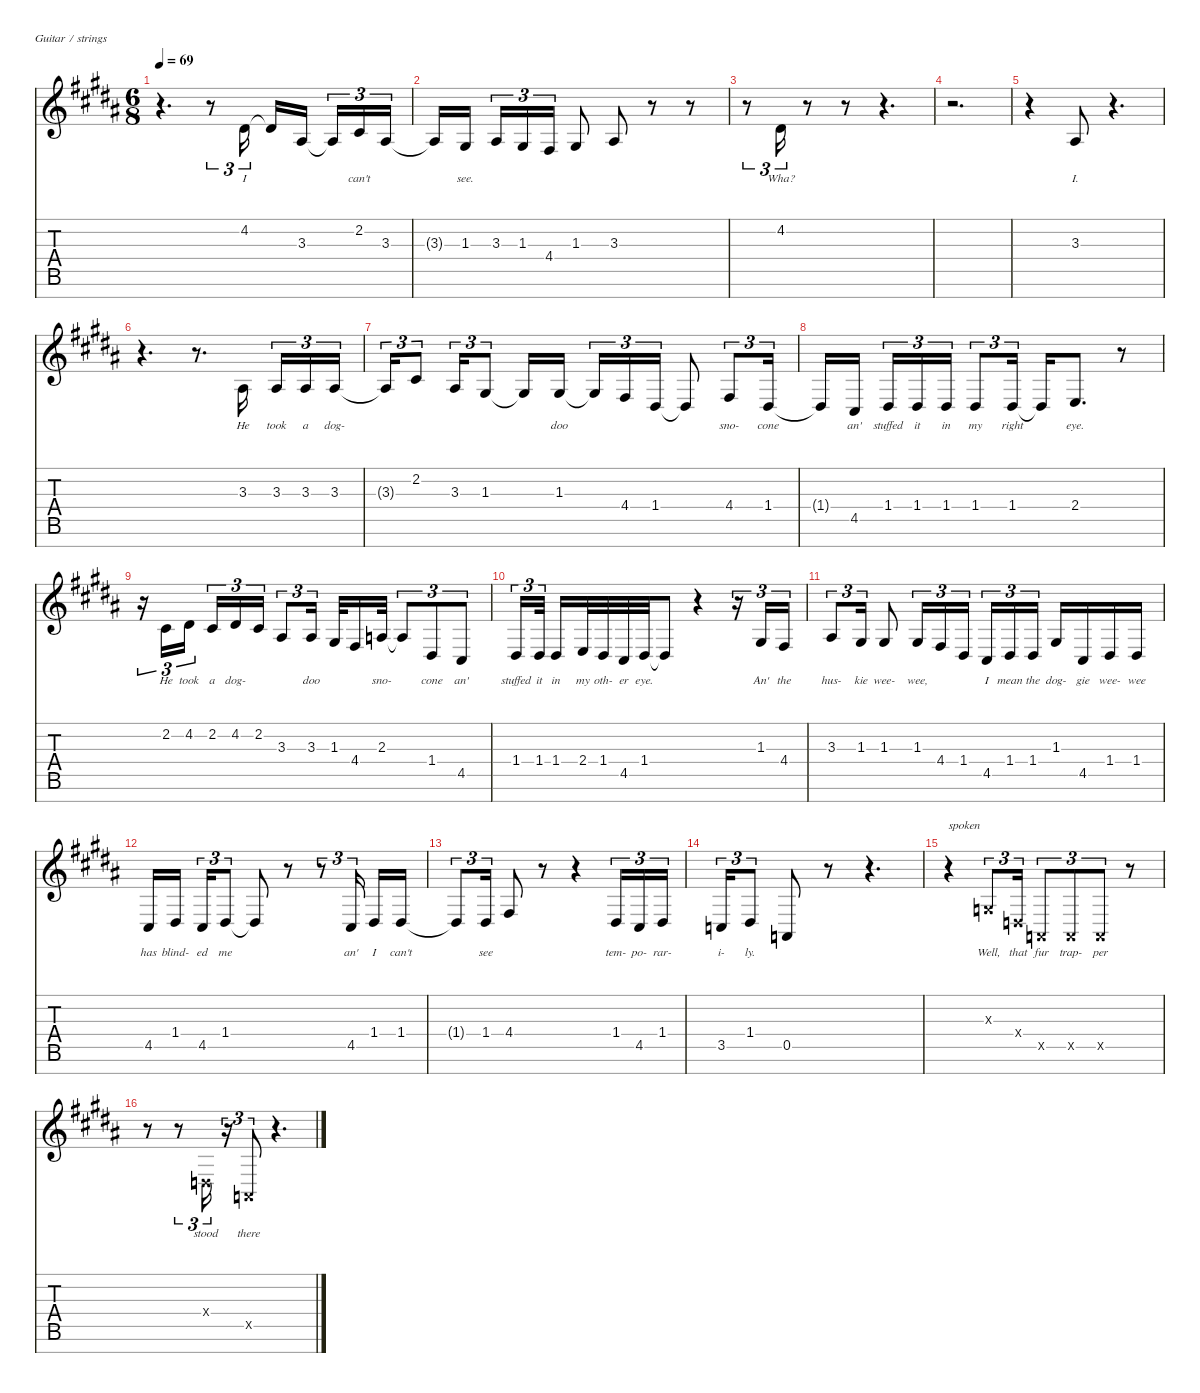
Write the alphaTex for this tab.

\defaultSystemsLayout 4
\hideDynamics
\bracketExtendMode nobrackets
\singleTrackTrackNamePolicy hidden
\multiTrackTrackNamePolicy hidden
\firstSystemTrackNameMode fullname
\firstSystemTrackNameOrientation horizontal
\otherSystemsTrackNameOrientation horizontal
\track ("Vocals" "led.synth.") {instrument lead6voice}
\staff {score tabs}
\tuning (E4 B3 G3 D3 A2 E2 B1)
\ts (6 8)
\tempo 69
\clef g2
\ks b
r.4{d dy fff beam Down} r.8{tu (3 2) beam Down} 4.2{acc #}.16{tu (3 2) lyrics (0 "I") lyrics (1 " ") lyrics (2 " ") lyrics (3 "") lyrics (4 "") beam Up} 4.2{t acc #}.16{dy f beam Up} 3.3{acc #}.16{lyrics (0 " ") lyrics (1 " ") lyrics (2 " ") lyrics (3 "") lyrics (4 "") dy fff beam Up} 3.3{t acc #}.16{tu (3 2) dy f beam Up} 2.2{acc #}.16{tu (3 2) lyrics (0 "can't") lyrics (1 " ") lyrics (2 " ") lyrics (3 "") lyrics (4 "") dy fff beam Up} 3.3{acc #}.16{tu (3 2) lyrics (0 " ") lyrics (1 " ") lyrics (2 " ") lyrics (3 "") lyrics (4 "") beam Up} |
3.3{t acc #}.16{dy f beam Up} 1.3{acc #}.16{lyrics (0 "see.") lyrics (1 " ") lyrics (2 " ") lyrics (3 "") lyrics (4 "") dy fff beam Up} 3.3{acc #}.16{tu (3 2) lyrics (0 " ") lyrics (1 " ") lyrics (2 " ") lyrics (3 "") lyrics (4 "") beam Up} 1.3{acc #}.16{tu (3 2) lyrics (0 " ") lyrics (1 " ") lyrics (2 " ") lyrics (3 "") lyrics (4 "") beam Up} 4.4{acc #}.16{tu (3 2) lyrics (0 " ") lyrics (1 " ") lyrics (2 " ") lyrics (3 "") lyrics (4 "") beam Up} 1.3{acc #}.8{lyrics (0 " ") lyrics (1 " ") lyrics (2 " ") lyrics (3 "") lyrics (4 "") beam Up} 3.3{acc #}.8{lyrics (0 "") lyrics (1 " ") lyrics (2 " ") lyrics (3 "") lyrics (4 "") beam Up} r.8{beam Up} r.8{beam Up} |
r.8{tu (3 2) beam Down} 4.2{acc #}.16{tu (3 2) lyrics (0 "Wha?") lyrics (1 " ") lyrics (2 " ") lyrics (3 "") lyrics (4 "") beam Up} r.8{beam Up} r.8{beam Up} r.4{d beam Up} |
r.2{d beam Down} |
r.4{beam Down} 3.3{acc #}.8{lyrics (0 "I.") lyrics (1 " ") lyrics (2 " ") lyrics (3 "") lyrics (4 "") beam Up} r.4{d beam Up} |
r.4{d beam Down} r.8{d beam Down} 3.3{acc #}.16{lyrics (0 "He") lyrics (1 " ") lyrics (2 " ") lyrics (3 "") lyrics (4 "") beam Up} 3.3{acc #}.16{tu (3 2) lyrics (0 "took") lyrics (1 " ") lyrics (2 " ") lyrics (3 "") lyrics (4 "") beam Up} 3.3{acc #}.16{tu (3 2) lyrics (0 "a") lyrics (1 " ") lyrics (2 " ") lyrics (3 "") lyrics (4 "") beam Up} 3.3{acc #}.16{tu (3 2) lyrics (0 "dog-") lyrics (1 " ") lyrics (2 " ") lyrics (3 "") lyrics (4 "") beam Up} |
3.3{t acc #}.16{tu (3 2) dy f beam Up} 2.2{acc #}.8{tu (3 2) lyrics (0 " ") lyrics (1 " ") lyrics (2 " ") lyrics (3 "") lyrics (4 "") dy fff beam Up} 3.3{acc #}.16{tu (3 2) lyrics (0 " ") lyrics (1 " ") lyrics (2 " ") lyrics (3 "") lyrics (4 "") beam Up} 1.3{acc #}.8{tu (3 2) lyrics (0 " ") lyrics (1 " ") lyrics (2 " ") lyrics (3 "") lyrics (4 "") beam Up} 1.3{t acc #}.16{dy f beam Up} 1.3{acc #}.16{lyrics (0 "doo") lyrics (1 " ") lyrics (2 " ") lyrics (3 "") lyrics (4 "") dy fff beam Up} 1.3{t acc #}.16{tu (3 2) dy f beam Up} 4.4{acc #}.16{tu (3 2) lyrics (0 " ") lyrics (1 " ") lyrics (2 " ") lyrics (3 "") lyrics (4 "") dy fff beam Up} 1.4{acc #}.16{tu (3 2) lyrics (0 " ") lyrics (1 " ") lyrics (2 " ") lyrics (3 "") lyrics (4 "") beam Up} 1.4{t acc #}.8{dy f beam Up} 4.4{acc #}.8{tu (3 2) lyrics (0 "sno-") lyrics (1 " ") lyrics (2 " ") lyrics (3 "") lyrics (4 "") dy fff beam Up} 1.4{acc #}.16{tu (3 2) lyrics (0 "cone") lyrics (1 " ") lyrics (2 " ") lyrics (3 "") lyrics (4 "") beam Up} |
1.4{t acc #}.16{dy f beam Up} 4.5{acc #}.16{lyrics (0 "an'") lyrics (1 " ") lyrics (2 " ") lyrics (3 "") lyrics (4 "") dy fff beam Up} 1.4{acc #}.16{tu (3 2) lyrics (0 "stuffed") lyrics (1 " ") lyrics (2 " ") lyrics (3 "") lyrics (4 "") beam Up} 1.4{acc #}.16{tu (3 2) lyrics (0 "it") lyrics (1 " ") lyrics (2 " ") lyrics (3 "") lyrics (4 "") beam Up} 1.4{acc #}.16{tu (3 2) lyrics (0 "in") lyrics (1 " ") lyrics (2 " ") lyrics (3 "") lyrics (4 "") beam Up} 1.4{acc #}.8{tu (3 2) lyrics (0 "my") lyrics (1 " ") lyrics (2 " ") lyrics (3 "") lyrics (4 "") beam Up} 1.4{acc #}.16{tu (3 2) lyrics (0 "right") lyrics (1 " ") lyrics (2 " ") lyrics (3 "") lyrics (4 "") beam Up} 1.4{t acc #}.16{dy f beam Up} 2.4{acc forcenatural}.8{d lyrics (0 "eye.") lyrics (1 " ") lyrics (2 " ") lyrics (3 "") lyrics (4 "") dy fff beam Up} r.8{beam Up} |
r.16{tu (3 2) beam Down} 2.2{acc #}.16{tu (3 2) lyrics (0 "He") lyrics (1 " ") lyrics (2 " ") lyrics (3 "") lyrics (4 "") beam Up} 4.2{acc #}.16{tu (3 2) lyrics (0 "took") lyrics (1 " ") lyrics (2 " ") lyrics (3 "") lyrics (4 "") beam Up} 2.2{acc #}.16{tu (3 2) lyrics (0 "a") lyrics (1 " ") lyrics (2 " ") lyrics (3 "") lyrics (4 "") beam Up} 4.2{acc #}.16{tu (3 2) lyrics (0 "dog-") lyrics (1 " ") lyrics (2 " ") lyrics (3 "") lyrics (4 "") beam Up} 2.2{acc #}.16{tu (3 2) lyrics (0 " ") lyrics (1 " ") lyrics (2 " ") lyrics (3 "") lyrics (4 "") beam Up} 3.3{acc #}.8{tu (3 2) lyrics (0 " ") lyrics (1 " ") lyrics (2 " ") lyrics (3 "") lyrics (4 "") beam Up} 3.3{acc #}.16{tu (3 2) lyrics (0 "doo") lyrics (1 " ") lyrics (2 " ") lyrics (3 "") lyrics (4 "") beam Up} 1.3{acc #}.32{lyrics (0 " ") lyrics (1 " ") lyrics (2 " ") lyrics (3 "") lyrics (4 "") beam Up} 4.4{acc #}.16{lyrics (0 " ") lyrics (1 " ") lyrics (2 " ") lyrics (3 "") lyrics (4 "") beam Up} 2.3{acc forcenatural}.32{lyrics (0 "sno-") lyrics (1 " ") lyrics (2 " ") lyrics (3 "") lyrics (4 "") beam Up} 2.3{t acc forcenatural}.8{tu (3 2) dy f beam Up} 1.4{acc #}.8{tu (3 2) lyrics (0 "cone") lyrics (1 " ") lyrics (2 " ") lyrics (3 "") lyrics (4 "") dy fff beam Up} 4.5{acc #}.8{tu (3 2) lyrics (0 "an'") lyrics (1 " ") lyrics (2 " ") lyrics (3 "") lyrics (4 "") beam Up} |
1.4{acc #}.16{tu (3 2) lyrics (0 "stuffed") lyrics (1 " ") lyrics (2 " ") lyrics (3 "") lyrics (4 "") beam Up} 1.4{acc #}.32{tu (3 2) lyrics (0 "it") lyrics (1 " ") lyrics (2 " ") lyrics (3 "") lyrics (4 "") beam Up} 1.4{acc #}.16{lyrics (0 "in") lyrics (1 " ") lyrics (2 " ") lyrics (3 "") lyrics (4 "") beam Up} 2.4{acc forcenatural}.32{lyrics (0 "my") lyrics (1 " ") lyrics (2 " ") lyrics (3 "") lyrics (4 "") beam Up} 1.4{acc #}.32{lyrics (0 "oth-") lyrics (1 " ") lyrics (2 " ") lyrics (3 "") lyrics (4 "") beam Up} 4.5{acc #}.32{lyrics (0 "er") lyrics (1 " ") lyrics (2 " ") lyrics (3 "") lyrics (4 "") beam Up} 1.4{acc #}.32{lyrics (0 "eye.") lyrics (1 " ") lyrics (2 " ") lyrics (3 "") lyrics (4 "") beam Up} 1.4{t acc #}.8{dy f beam Up} r.4{beam Up} r.16{tu (3 2) beam Up} 1.3{acc #}.16{tu (3 2) lyrics (0 "An'") lyrics (1 " ") lyrics (2 " ") lyrics (3 "") lyrics (4 "") dy fff beam Up} 4.4{acc #}.16{tu (3 2) lyrics (0 "the") lyrics (1 " ") lyrics (2 " ") lyrics (3 "") lyrics (4 "") beam Up} |
3.3{acc #}.8{tu (3 2) lyrics (0 "hus-") lyrics (1 " ") lyrics (2 " ") lyrics (3 "") lyrics (4 "") beam Up} 1.3{acc #}.16{tu (3 2) lyrics (0 "kie") lyrics (1 " ") lyrics (2 " ") lyrics (3 "") lyrics (4 "") beam Up} 1.3{acc #}.8{lyrics (0 "wee-") lyrics (1 " ") lyrics (2 " ") lyrics (3 "") lyrics (4 "") beam Up} 1.3{acc #}.16{tu (3 2) lyrics (0 "wee,") lyrics (1 " ") lyrics (2 " ") lyrics (3 "") lyrics (4 "") beam Up} 4.4{acc #}.16{tu (3 2) lyrics (0 " ") lyrics (1 " ") lyrics (2 " ") lyrics (3 "") lyrics (4 "") beam Up} 1.4{acc #}.16{tu (3 2) lyrics (0 "") lyrics (1 " ") lyrics (2 " ") lyrics (3 "") lyrics (4 "") beam Up} 4.5{acc #}.16{tu (3 2) lyrics (0 "I") lyrics (1 " ") lyrics (2 " ") lyrics (3 "") lyrics (4 "") beam Up} 1.4{acc #}.16{tu (3 2) lyrics (0 "mean") lyrics (1 " ") lyrics (2 " ") lyrics (3 "") lyrics (4 "") beam Up} 1.4{acc #}.16{tu (3 2) lyrics (0 "the") lyrics (1 " ") lyrics (2 " ") lyrics (3 "") lyrics (4 "") beam Up} 1.3{acc #}.16{lyrics (0 "dog-") lyrics (1 " ") lyrics (2 " ") lyrics (3 "") lyrics (4 "") beam Up} 4.5{acc #}.16{lyrics (0 "gie") lyrics (1 " ") lyrics (2 " ") lyrics (3 "") lyrics (4 "") beam Up} 1.4{acc #}.16{lyrics (0 "wee-") lyrics (1 " ") lyrics (2 " ") lyrics (3 "") lyrics (4 "") beam Up} 1.4{acc #}.16{lyrics (0 "wee") lyrics (1 " ") lyrics (2 " ") lyrics (3 "") lyrics (4 "") beam Up} |
4.5{acc #}.16{lyrics (0 "has") lyrics (1 " ") lyrics (2 " ") lyrics (3 "") lyrics (4 "") beam Up} 1.4{acc #}.16{lyrics (0 "blind-") lyrics (1 " ") lyrics (2 " ") lyrics (3 "") lyrics (4 "") beam Up} 4.5{acc #}.16{tu (3 2) lyrics (0 "ed") lyrics (1 " ") lyrics (2 " ") lyrics (3 "") lyrics (4 "") beam Up} 1.4{acc #}.8{tu (3 2) lyrics (0 "me") lyrics (1 " ") lyrics (2 " ") lyrics (3 "") lyrics (4 "") beam Up} 1.4{t acc #}.8{dy f beam Up} r.8{beam Up} r.8{tu (3 2) beam Up} 4.5{acc #}.16{tu (3 2) lyrics (0 "an'") lyrics (1 " ") lyrics (2 " ") lyrics (3 "") lyrics (4 "") dy fff beam Up} 1.4{acc #}.16{lyrics (0 "I") lyrics (1 " ") lyrics (2 " ") lyrics (3 "") lyrics (4 "") beam Up} 1.4{acc #}.16{lyrics (0 "can't") lyrics (1 " ") lyrics (2 " ") lyrics (3 "") lyrics (4 "") beam Up} |
1.4{t acc #}.8{tu (3 2) dy f beam Up} 1.4{acc #}.16{tu (3 2) lyrics (0 "see") lyrics (1 " ") lyrics (2 " ") lyrics (3 "") lyrics (4 "") dy fff beam Up} 4.4{acc #}.8{lyrics (0 " ") lyrics (1 " ") lyrics (2 " ") lyrics (3 "") lyrics (4 "") beam Up} r.8{beam Up} r.4{beam Up} 1.4{acc #}.16{tu (3 2) lyrics (0 "tem-") lyrics (1 " ") lyrics (2 " ") lyrics (3 "") lyrics (4 "") beam Up} 4.5{acc #}.16{tu (3 2) lyrics (0 "po-") lyrics (1 " ") lyrics (2 " ") lyrics (3 "") lyrics (4 "") beam Up} 1.4{acc #}.16{tu (3 2) lyrics (0 "rar-") lyrics (1 " ") lyrics (2 " ") lyrics (3 "") lyrics (4 "") beam Up} |
3.5{acc forcenatural}.16{tu (3 2) lyrics (0 "i-") lyrics (1 " ") lyrics (2 " ") lyrics (3 "") lyrics (4 "") beam Up} 1.4{acc #}.8{tu (3 2) lyrics (0 "ly.") lyrics (1 " ") lyrics (2 " ") lyrics (3 "") lyrics (4 "") beam Up} 0.5{acc forcenatural}.8{lyrics (0 "") lyrics (1 " ") lyrics (2 " ") lyrics (3 "") lyrics (4 "") beam Up} r.8{beam Up} r.4{d beam Up} |
r.4{txt "spoken" beam Down} 0.3{x acc forcenatural}.8{tu (3 2) lyrics (0 "Well,") lyrics (1 " ") lyrics (2 " ") lyrics (3 "") lyrics (4 "") dy f beam Up} 0.4{x acc forcenatural}.16{tu (3 2) lyrics (0 "that") lyrics (1 " ") lyrics (2 " ") lyrics (3 "") lyrics (4 "") beam Up} 0.5{x acc forcenatural}.8{tu (3 2) lyrics (0 "fur") lyrics (1 " ") lyrics (2 " ") lyrics (3 "") lyrics (4 "") beam Up} 0.5{x acc forcenatural}.8{tu (3 2) lyrics (0 "trap-") lyrics (1 " ") lyrics (2 " ") lyrics (3 "") lyrics (4 "") beam Up} 0.5{x acc forcenatural}.8{tu (3 2) lyrics (0 "per") lyrics (1 " ") lyrics (2 " ") lyrics (3 "") lyrics (4 "") beam Up} r.8{beam Up} |
r.8{beam Down} r.8{tu (3 2) beam Down} 0.4{x acc forcenatural}.16{tu (3 2) lyrics (0 "stood") lyrics (1 " ") lyrics (2 " ") lyrics (3 "") lyrics (4 "") beam Up} r.16{tu (3 2) beam Up} 0.5{x acc forcenatural}.8{tu (3 2) lyrics (0 "there") lyrics (1 " ") lyrics (2 " ") lyrics (3 "") lyrics (4 "") beam Up} r.4{d beam Up}
